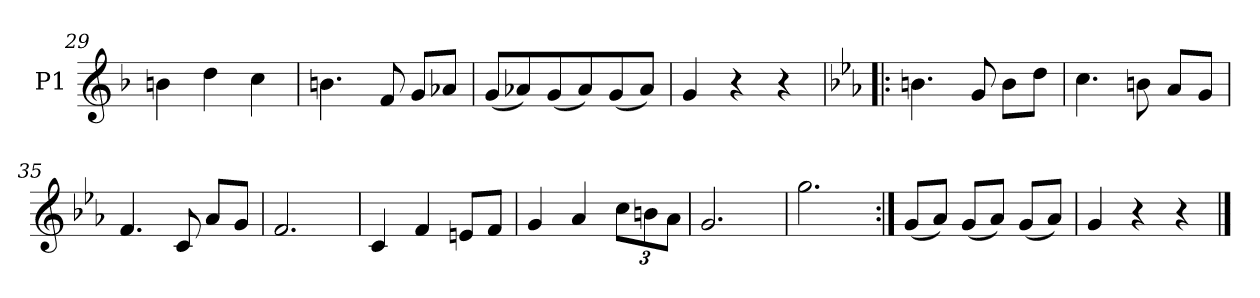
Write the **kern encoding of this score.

**kern
*part1
*staff1
*I"P1
*clefG2
*k[b-]
=29
4bn
4dd
4cc
=30
4.bn
8f
8gL
8a-XJ
=31
(8gL
8a-X)
(8g
8a-)
(8g
8a-J)
=32
4g
4r
4r
=33!|:
*k[b-e-a-]
4.bn
8g
8bL
8ddJ
=34
4.cc
8bn
8a-L
8gJ
=35
4.f
8c
8a-L
8gJ
=36
2.f
=37
4c
4f
8enL
8fJ
=38
4g
4a-
12ccL
12bn
12a-J
=39
2.g
=40
2.gg
=41:|!
(8gL
8a-J)
(8gL
8a-J)
(8gL
8a-J)
=42
4g
4r
4r
==
*-
